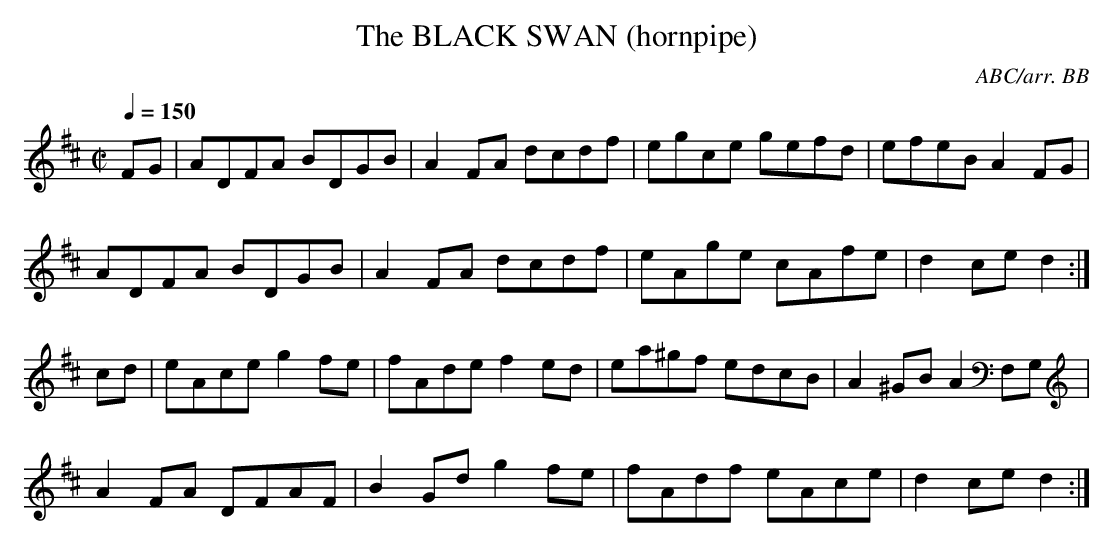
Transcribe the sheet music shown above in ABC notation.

X:1
T:BLACK SWAN (hornpipe), The
C:ABC/arr. BB
M:C|
Q:1/4=150
L:1/8
K:D % source key = F
FG|ADFA BDGB|A2FA dcdf|egce gefd|efeB A2FG|
ADFA BDGB|A2FA dcdf|eAge cAfe|d2ce d2 :|
cd|eAce g2fe|fAde f2ed|ea^gf edcB|A2^GB A2F,G,|
A2FA DFAF|B2Gd g2fe|fAdf eAce|d2ce d2 :|
